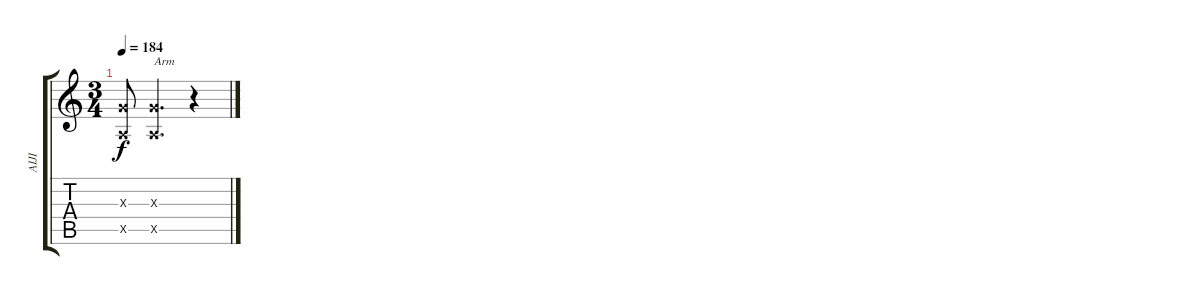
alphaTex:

\track ("AIJI" "AIJI") {instrument distortionguitar}
\staff {score tabs}
\tuning (E4 B3 G3 D3 A2 E2) {hide}
\ts (3 4)
\tempo 184
\clef g2
\ks c
(0.3{x} 0.5{x}).8{dy f} (0.3{x} 0.5{x}).4{d txt "Arm"} r.4
